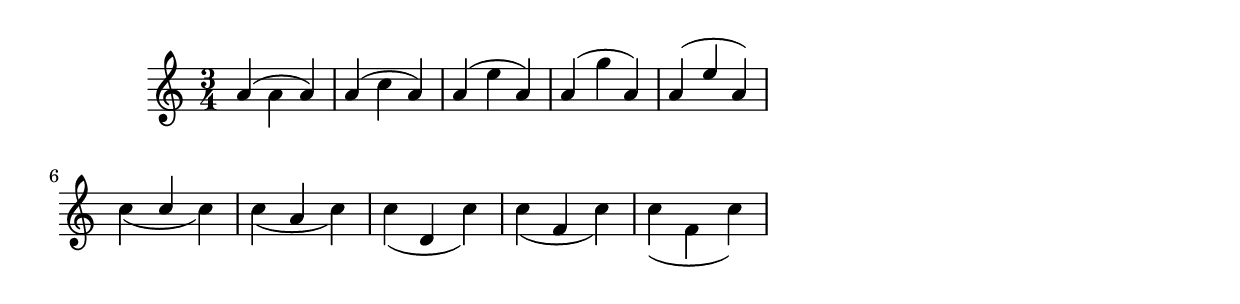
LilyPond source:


\version "2.12.0"
\header{
  texidoc="
Slurs should look nice and symmetric.  The curvature may increase
only to avoid noteheads, and as little as possible.  Slurs never
run through noteheads or stems.
"
}

\layout{
  line-width = 120.\mm
}

\relative c''{
  \time 3/4
  \slurUp
  \stemNeutral a ( \stemDown a \stemNeutral  a) a( c  a) a( e'  a,) a( g'  a,)
  \stemUp a( e'  a,)
  \break
  \slurDown
  \stemNeutral c ( \stemUp c \stemNeutral  c) c ( a  c) c( d,  c') c( f,  c')
  \stemDown c( f,  c')
}
